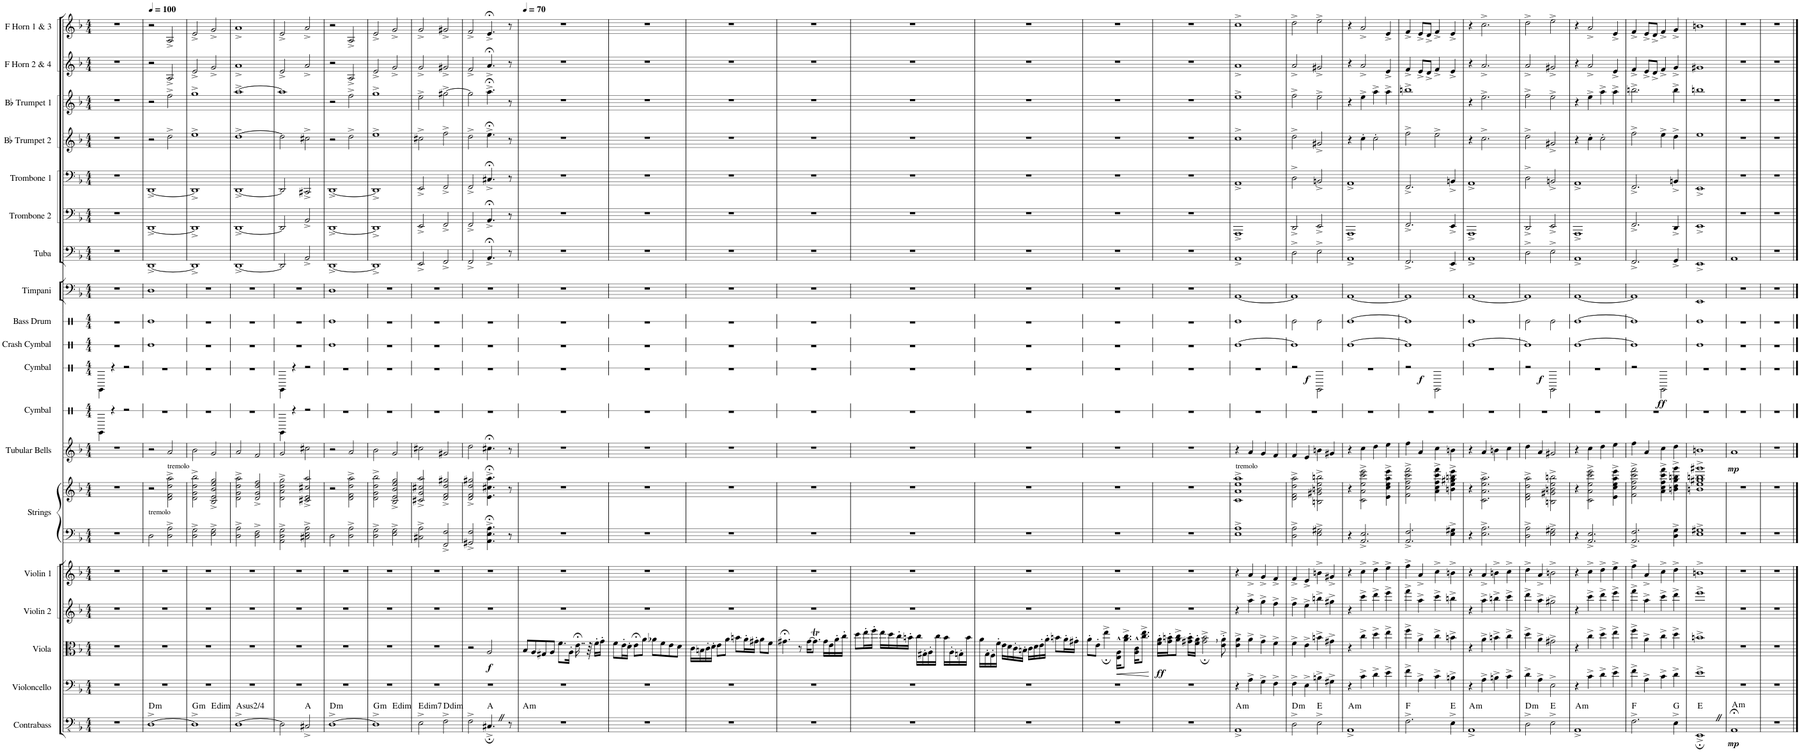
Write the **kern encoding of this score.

**kern	**dynam	**harte	**kern	**kern	**dynam	**kern	**kern	**kern	**kern	**kern	**dynam	**kern	**kern	**dynam	**kern	**kern	**kern	**kern	**kern	**kern	**kern	**kern	**kern	**kern
*part19	*part19	*part19	*part18	*part17	*part17	*part16	*part15	*part14	*part14	*part13	*part13	*part12	*part11	*part11	*part10	*part9	*part8	*part7	*part6	*part5	*part4	*part3	*part2	*part1
*staff20	*staff20	*	*staff19	*staff18	*staff18	*staff17	*staff16	*staff15	*staff14	*staff13	*staff13	*staff12	*staff11	*staff11	*staff10	*staff9	*staff8	*staff7	*staff6	*staff5	*staff4	*staff3	*staff2	*staff1
*I"Contrabass	*	*	*I"Violoncello	*I"Viola	*	*I"Violin 2	*I"Violin 1	*I"Strings	*	*I"Tubular Bells	*	*I"Cymbal	*I"Cymbal	*	*I"Crash Cymbal	*I"Bass Drum	*I"Timpani	*I"Tuba	*I"Trombone 2	*I"Trombone 1	*I"Bb Trumpet 2	*I"Bb Trumpet 1	*I"F Horn 2 &amp; 4	*I"F Horn 1 &amp; 3
*I'Cb.	*	*	*I'Vc.	*I'Vla.	*	*I'Vln. 2	*I'Vln. 1	*I'St.	*	*I'Tu. Be.	*	*I'Cym.	*I'Cym.	*	*I'Cr. Cym.	*I'B. Dr.	*I'Timp.	*I'Tba.	*I'Tbn. 2	*I'Tbn. 1	*I'Bb Tpt. 2	*I'Bb Tpt. 1	*I'F Hn. 2 4	*I'F Hn. 1 3
*	*	*	*	*	*	*	*	*	*	*	*	*stria1	*stria1	*	*stria1	*stria1	*	*	*	*	*	*	*	*
*clefFv4	*	*	*clefF4	*clefC3	*	*clefG2	*clefG2	*clefF4	*clefG2	*clefG2	*	*clefX	*clefX	*	*clefX	*clefX	*clefF4	*clefF4	*clefF4	*clefF4	*clefG2	*clefG2	*clefG2	*clefG2
*ITrd7c12	*	*	*	*	*	*	*	*	*	*	*	*	*	*	*	*	*	*	*	*	*ITrd1c2	*ITrd1c2	*ITrd4c7	*ITrd4c7
*k[b-]	*	*	*k[b-]	*k[b-]	*	*k[b-]	*k[b-]	*k[b-]	*k[b-]	*k[b-]	*	*k[]	*k[]	*	*k[]	*k[]	*k[b-]	*k[b-]	*k[b-]	*k[b-]	*k[b-]	*k[b-]	*k[b-]	*k[b-]
*M4/4	*	*	*M4/4	*M4/4	*	*M4/4	*M4/4	*M4/4	*M4/4	*M4/4	*	*M4/4	*M4/4	*	*M4/4	*M4/4	*M4/4	*M4/4	*M4/4	*M4/4	*M4/4	*M4/4	*M4/4	*M4/4
=1	=1	=1	=1	=1	=1	=1	=1	=1	=1	=1	=1	=1	=1	=1	=1	=1	=1	=1	=1	=1	=1	=1	=1	=1
1r	.	.	1r	1r	.	1r	1r	1r	1r	1r	.	4A\	4A\	.	1r	1r	1r	1r	1r	1r	1r	1r	1r	1r
.	.	.	.	.	.	.	.	.	.	.	.	4r	4r	.	.	.	.	.	.	.	.	.	.	.
.	.	.	.	.	.	.	.	.	.	.	.	2r	2r	.	.	.	.	.	.	.	.	.	.	.
=2	=2	=2	=2	=2	=2	=2	=2	=2	=2	=2	=2	=2	=2	=2	=2	=2	=2	=2	=2	=2	=2	=2	=2	=2
*	*	*	*	*	*	*	*	*	*	*	*	*	*	*	*	*	*	*	*	*	*	*	*	*MM100
!	!	!LO:H:kt=m	!	!	!	!	!	!LO:TX:a:t=tremolo	!	!	!	!	!	!	!	!	!	!	!	!	!	!	!	!
[1DD^	.	D:min	1r	1r	.	1r	1r	2D\	2r	2r	.	1r	1r	.	1Re	1Re	1D	[1DD^	[1DD^	[1DD^	2r	2r	2r	2r
!	!	!	!	!	!	!	!	!	!LO:TX:a:t=tremolo	!	!	!	!	!	!	!	!	!	!	!	!	!	!	!
.	.	.	.	.	.	.	.	2D\^ 2A\^	2d\^ 2f\^ 2dd\^ 2aa\^	2a/	.	.	.	.	.	.	.	.	.	.	2dd^\	2ff^\	2A^/	2A^/
=3	=3	=3	=3	=3	=3	=3	=3	=3	=3	=3	=3	=3	=3	=3	=3	=3	=3	=3	=3	=3	=3	=3	=3	=3
!	!	!LO:H:kt=m	!	!	!	!	!	!	!	!	!	!	!	!	!	!	!	!	!	!	!	!	!	!
*^	*	*	*	*	*	*	*	*	*	*	*	*	*	*	*	*	*	*	*	*	*	*	*	*
1DD^]	2ryy	.	G:min	1r	1r	.	1r	1r	2D\^ 2G\^	2d\^ 2g\^ 2dd\^ 2bb-\^	2b-\	.	1r	1r	.	1r	1r	1r	1DD^]	1DD^]	1DD^]	1ee^	1gg^	2e^/	2e^/
!	!	!	!LO:H:kt=dim	!	!	!	!	!	!	!	!	!	!	!	!	!	!	!	!	!	!	!	!	!	!
.	2ryy	.	E:dim	.	.	.	.	.	2E\^ 2G\^	2B-/^ 2e/^ 2b-/^ 2ee/^ 2gg/^	2g/	.	.	.	.	.	.	.	.	.	.	.	.	2g^/	2g^/
=4	=4	=4	=4	=4	=4	=4	=4	=4	=4	=4	=4	=4	=4	=4	=4	=4	=4	=4	=4	=4	=4	=4	=4	=4	=4
!	!	!	!LO:H:kt=2	!	!	!	!	!	!	!	!	!	!	!	!	!	!	!	!	!	!	!	!	!	!
*v	*v	*	*	*	*	*	*	*	*	*	*	*	*	*	*	*	*	*	*	*	*	*	*	*	*
[1DD^	.	A:(1,2,4,5)	1r	1r	.	1r	1r	2D\^ 2A\^	2d\^ 2g\^ 2dd\^ 2aa\^	2a/	.	1r	1r	.	1r	1r	1r	[1DD^	[1DD^	[1DD^	[1dd^	[1aa^	1a^	1a^
.	.	.	.	.	.	.	.	2D\^ 2F\^	2d/^ 2g/^ 2dd/^ 2ff/^	2f/	.	.	.	.	.	.	.	.	.	.	.	.	.	.
=5	=5	=5	=5	=5	=5	=5	=5	=5	=5	=5	=5	=5	=5	=5	=5	=5	=5	=5	=5	=5	=5	=5	=5	=5
2DD\]	.	.	1r	1r	.	1r	1r	2AA\^ 2D\^ 2G\^	2d\^ 2a\^ 2dd\^ 2gg\^	2g/	.	4A\	4A\	.	1r	1r	1r	2DD/]	2DD/]	2DD/]	2dd\]	1aa]	2e^/	2e^/
.	.	.	.	.	.	.	.	.	.	.	.	4r	4r	.	.	.	.	.	.	.	.	.	.	.
2CC#X^/	.	A:maj	.	.	.	.	.	2C#X\^ 2E\^ 2A\^	2c#X/^ 2e/^ 2cc#X/^ 2aa/^	2cc#X\	.	2r	2r	.	.	.	.	2AA^/	2AA^/	2CC#X^/	2cc#X^\	.	2a^/	2a^/
=6	=6	=6	=6	=6	=6	=6	=6	=6	=6	=6	=6	=6	=6	=6	=6	=6	=6	=6	=6	=6	=6	=6	=6	=6
!	!	!LO:H:kt=m	!	!	!	!	!	!	!	!	!	!	!	!	!	!	!	!	!	!	!	!	!	!
[1DD^	.	D:min	1r	1r	.	1r	1r	2D\	2r	2r	.	1r	1r	.	1Re	1Re	1D	[1DD^	[1DD^	[1DD^	2r	2r	2r	2r
.	.	.	.	.	.	.	.	2D\^ 2A\^	2d\^ 2f\^ 2dd\^ 2aa\^	2a/	.	.	.	.	.	.	.	.	.	.	2dd^\	2ff^\	2A^/	2A^/
=7	=7	=7	=7	=7	=7	=7	=7	=7	=7	=7	=7	=7	=7	=7	=7	=7	=7	=7	=7	=7	=7	=7	=7	=7
!	!	!LO:H:kt=m	!	!	!	!	!	!	!	!	!	!	!	!	!	!	!	!	!	!	!	!	!	!
*^	*	*	*	*	*	*	*	*	*	*	*	*	*	*	*	*	*	*	*	*	*	*	*	*
1DD^]	2ryy	.	G:min	1r	1r	.	1r	1r	2D\^ 2G\^	2d\^ 2g\^ 2dd\^ 2bb-\^	2b-\	.	1r	1r	.	1r	1r	1r	1DD^]	1DD^]	1DD^]	1ee^	1gg^	2e^/	2e^/
!	!	!	!LO:H:kt=dim	!	!	!	!	!	!	!	!	!	!	!	!	!	!	!	!	!	!	!	!	!	!
.	2ryy	.	E:dim	.	.	.	.	.	2E\^ 2G\^	2B-/^ 2e/^ 2b-/^ 2ee/^ 2gg/^	2g/	.	.	.	.	.	.	.	.	.	.	.	.	2g^/	2g^/
=8	=8	=8	=8	=8	=8	=8	=8	=8	=8	=8	=8	=8	=8	=8	=8	=8	=8	=8	=8	=8	=8	=8	=8	=8	=8
!	!	!	!LO:H:kt=dim7	!	!	!	!	!	!	!	!	!	!	!	!	!	!	!	!	!	!	!	!	!	!
*v	*v	*	*	*	*	*	*	*	*	*	*	*	*	*	*	*	*	*	*	*	*	*	*	*	*
2EE^\	.	E:dim7	1r	1r	.	1r	1r	2C#X\^ 2A\^	2c#X/^ 2g/^ 2cc#X/^ 2aa/^	2cc#X\	.	1r	1r	.	1r	1r	1r	2EE^/	2EE^/	2EE^/	2cc#X^\	2ee^\	2g^/	2g^/
!	!	!LO:H:kt=dim	!	!	!	!	!	!	!	!	!	!	!	!	!	!	!	!	!	!	!	!	!	!
2FF^\	.	D:dim	.	.	.	.	.	2FF/^ 2F/^	2d/^ 2f/^ 2dd/^ 2gg#X/^	2g#X/	.	.	.	.	.	.	.	2FF^/	2FF^/	2FF^/	2ff^\	[2gg#X^\	2g#X^/	2g#X^/
=9	=9	=9	=9	=9	=9	=9	=9	=9	=9	=9	=9	=9	=9	=9	=9	=9	=9	=9	=9	=9	=9	=9	=9	=9
2FF^\	.	.	1r	2r	.	1r	1r	2GG#X/^ 2F/^	2d/^ 2f/^ 2dd/^ 2gg#X/^	2dd\	.	1r	1r	.	1r	1r	1r	2FF^/	2FF^/	2FF^/	2dd^\	2gg#\]	2f^/	2f^/
!	!	!	!	!	!LO:DY:b	!	!	!	!	!	!	!	!	!	!	!	!	!	!	!	!	!	!	!
4.CC#X;^Z/	.	A:maj	.	2A/	f	.	.	4.AA\;<^ 4.E\;<^ 4.A\;<^	4.e\;<^ 4.cc#X\;<^ 4.aa\;<^	4.cc#X;<\	.	.	.	.	.	.	.	4.AA;<^/	4.AA;<^/	4.C#X;<^/	4.ee;<^\	4.aa;<^\	4.a;<^/	4.e;<^/
8r	.	.	.	.	.	.	.	8r	8r	8r	.	.	.	.	.	.	.	8r	8r	8r	8r	8r	8r	8r
=10	=10	=10	=10	=10	=10	=10	=10	=10	=10	=10	=10	=10	=10	=10	=10	=10	=10	=10	=10	=10	=10	=10	=10	=10
*	*	*	*	*	*	*	*	*	*	*	*	*	*	*	*	*	*	*	*	*	*	*	*	*MM70
!	!	!LO:H:kt=m	!	!	!	!	!	!	!	!	!	!	!	!	!	!	!	!	!	!	!	!	!	!
1r	.	A:min	1r	8B-/L	.	1r	1r	1r	1r	1r	.	1r	1r	.	1r	1r	1r	1r	1r	1r	1r	1r	1r	1r
.	.	.	.	8A/	.	.	.	.	.	.	.	.	.	.	.	.	.	.	.	.	.	.	.	.
.	.	.	.	8G#X/	.	.	.	.	.	.	.	.	.	.	.	.	.	.	.	.	.	.	.	.
.	.	.	.	8A/J	.	.	.	.	.	.	.	.	.	.	.	.	.	.	.	.	.	.	.	.
.	.	.	.	8.f\L	.	.	.	.	.	.	.	.	.	.	.	.	.	.	.	.	.	.	.	.
.	.	.	.	16A'\Jk	.	.	.	.	.	.	.	.	.	.	.	.	.	.	.	.	.	.	.	.
.	.	.	.	16..e;<\	.	.	.	.	.	.	.	.	.	.	.	.	.	.	.	.	.	.	.	.
.	.	.	.	64r	.	.	.	.	.	.	.	.	.	.	.	.	.	.	.	.	.	.	.	.
.	.	.	.	16f'\LL	.	.	.	.	.	.	.	.	.	.	.	.	.	.	.	.	.	.	.	.
.	.	.	.	16g'\JJ	.	.	.	.	.	.	.	.	.	.	.	.	.	.	.	.	.	.	.	.
=11	=11	=11	=11	=11	=11	=11	=11	=11	=11	=11	=11	=11	=11	=11	=11	=11	=11	=11	=11	=11	=11	=11	=11	=11
1r	.	.	1r	8f\L	.	1r	1r	1r	1r	1r	.	1r	1r	.	1r	1r	1r	1r	1r	1r	1r	1r	1r	1r
.	.	.	.	16e'\L	.	.	.	.	.	.	.	.	.	.	.	.	.	.	.	.	.	.	.	.
.	.	.	.	16d'\JJ	.	.	.	.	.	.	.	.	.	.	.	.	.	.	.	.	.	.	.	.
.	.	.	.	8e;<\L	.	.	.	.	.	.	.	.	.	.	.	.	.	.	.	.	.	.	.	.
.	.	.	.	8a\J	.	.	.	.	.	.	.	.	.	.	.	.	.	.	.	.	.	.	.	.
.	.	.	.	8a-X\L	.	.	.	.	.	.	.	.	.	.	.	.	.	.	.	.	.	.	.	.
.	.	.	.	8f\	.	.	.	.	.	.	.	.	.	.	.	.	.	.	.	.	.	.	.	.
.	.	.	.	8e\	.	.	.	.	.	.	.	.	.	.	.	.	.	.	.	.	.	.	.	.
.	.	.	.	8d\J	.	.	.	.	.	.	.	.	.	.	.	.	.	.	.	.	.	.	.	.
=12	=12	=12	=12	=12	=12	=12	=12	=12	=12	=12	=12	=12	=12	=12	=12	=12	=12	=12	=12	=12	=12	=12	=12	=12
1r	.	.	1r	16c\LL	.	1r	1r	1r	1r	1r	.	1r	1r	.	1r	1r	1r	1r	1r	1r	1r	1r	1r	1r
.	.	.	.	16Bn\	.	.	.	.	.	.	.	.	.	.	.	.	.	.	.	.	.	.	.	.
.	.	.	.	16c'\	.	.	.	.	.	.	.	.	.	.	.	.	.	.	.	.	.	.	.	.
.	.	.	.	16d'\JJ	.	.	.	.	.	.	.	.	.	.	.	.	.	.	.	.	.	.	.	.
.	.	.	.	8e\L	.	.	.	.	.	.	.	.	.	.	.	.	.	.	.	.	.	.	.	.
.	.	.	.	8a\J	.	.	.	.	.	.	.	.	.	.	.	.	.	.	.	.	.	.	.	.
.	.	.	.	8bn\L	.	.	.	.	.	.	.	.	.	.	.	.	.	.	.	.	.	.	.	.
.	.	.	.	16a'\L	.	.	.	.	.	.	.	.	.	.	.	.	.	.	.	.	.	.	.	.
.	.	.	.	16g#X'\JJ	.	.	.	.	.	.	.	.	.	.	.	.	.	.	.	.	.	.	.	.
.	.	.	.	8a\L	.	.	.	.	.	.	.	.	.	.	.	.	.	.	.	.	.	.	.	.
.	.	.	.	8f\J	.	.	.	.	.	.	.	.	.	.	.	.	.	.	.	.	.	.	.	.
=13	=13	=13	=13	=13	=13	=13	=13	=13	=13	=13	=13	=13	=13	=13	=13	=13	=13	=13	=13	=13	=13	=13	=13	=13
1r	.	.	1r	4.g#X;<\	.	1r	1r	1r	1r	1r	.	1r	1r	.	1r	1r	1r	1r	1r	1r	1r	1r	1r	1r
.	.	.	.	8r	.	.	.	.	.	.	.	.	.	.	.	.	.	.	.	.	.	.	.	.
.	.	.	.	[16g#\KL	.	.	.	.	.	.	.	.	.	.	.	.	.	.	.	.	.	.	.	.
.	.	.	.	8.g#t\J]	.	.	.	.	.	.	.	.	.	.	.	.	.	.	.	.	.	.	.	.
.	.	.	.	16g#\LL	.	.	.	.	.	.	.	.	.	.	.	.	.	.	.	.	.	.	.	.
.	.	.	.	16e\	.	.	.	.	.	.	.	.	.	.	.	.	.	.	.	.	.	.	.	.
.	.	.	.	16a'\	.	.	.	.	.	.	.	.	.	.	.	.	.	.	.	.	.	.	.	.
.	.	.	.	16cc'\JJ	.	.	.	.	.	.	.	.	.	.	.	.	.	.	.	.	.	.	.	.
=14	=14	=14	=14	=14	=14	=14	=14	=14	=14	=14	=14	=14	=14	=14	=14	=14	=14	=14	=14	=14	=14	=14	=14	=14
1r	.	.	1r	8dd\L	.	1r	1r	1r	1r	1r	.	1r	1r	.	1r	1r	1r	1r	1r	1r	1r	1r	1r	1r
.	.	.	.	16ee'\L	.	.	.	.	.	.	.	.	.	.	.	.	.	.	.	.	.	.	.	.
.	.	.	.	16ff'\JJ	.	.	.	.	.	.	.	.	.	.	.	.	.	.	.	.	.	.	.	.
.	.	.	.	16ee\LL	.	.	.	.	.	.	.	.	.	.	.	.	.	.	.	.	.	.	.	.
.	.	.	.	16dd\	.	.	.	.	.	.	.	.	.	.	.	.	.	.	.	.	.	.	.	.
.	.	.	.	16cc'\	.	.	.	.	.	.	.	.	.	.	.	.	.	.	.	.	.	.	.	.
.	.	.	.	16bn'\JJ	.	.	.	.	.	.	.	.	.	.	.	.	.	.	.	.	.	.	.	.
.	.	.	.	16cc\LL	.	.	.	.	.	.	.	.	.	.	.	.	.	.	.	.	.	.	.	.
.	.	.	.	16G#X'\	.	.	.	.	.	.	.	.	.	.	.	.	.	.	.	.	.	.	.	.
.	.	.	.	16A'\	.	.	.	.	.	.	.	.	.	.	.	.	.	.	.	.	.	.	.	.
.	.	.	.	16cc\JJ	.	.	.	.	.	.	.	.	.	.	.	.	.	.	.	.	.	.	.	.
.	.	.	.	16b\LL	.	.	.	.	.	.	.	.	.	.	.	.	.	.	.	.	.	.	.	.
.	.	.	.	16A'\	.	.	.	.	.	.	.	.	.	.	.	.	.	.	.	.	.	.	.	.
.	.	.	.	16Gn'\	.	.	.	.	.	.	.	.	.	.	.	.	.	.	.	.	.	.	.	.
.	.	.	.	16b\JJ	.	.	.	.	.	.	.	.	.	.	.	.	.	.	.	.	.	.	.	.
=15	=15	=15	=15	=15	=15	=15	=15	=15	=15	=15	=15	=15	=15	=15	=15	=15	=15	=15	=15	=15	=15	=15	=15	=15
1r	.	.	1r	16a\LL	.	1r	1r	1r	1r	1r	.	1r	1r	.	1r	1r	1r	1r	1r	1r	1r	1r	1r	1r
.	.	.	.	16G'\	.	.	.	.	.	.	.	.	.	.	.	.	.	.	.	.	.	.	.	.
.	.	.	.	16F'\	.	.	.	.	.	.	.	.	.	.	.	.	.	.	.	.	.	.	.	.
.	.	.	.	16f'\JJ	.	.	.	.	.	.	.	.	.	.	.	.	.	.	.	.	.	.	.	.
.	.	.	.	16e\LL	.	.	.	.	.	.	.	.	.	.	.	.	.	.	.	.	.	.	.	.
.	.	.	.	16d\	.	.	.	.	.	.	.	.	.	.	.	.	.	.	.	.	.	.	.	.
.	.	.	.	16c'\	.	.	.	.	.	.	.	.	.	.	.	.	.	.	.	.	.	.	.	.
.	.	.	.	16Bn'\JJ	.	.	.	.	.	.	.	.	.	.	.	.	.	.	.	.	.	.	.	.
.	.	.	.	16c\LL	.	.	.	.	.	.	.	.	.	.	.	.	.	.	.	.	.	.	.	.
.	.	.	.	16d\	.	.	.	.	.	.	.	.	.	.	.	.	.	.	.	.	.	.	.	.
.	.	.	.	16e'\	.	.	.	.	.	.	.	.	.	.	.	.	.	.	.	.	.	.	.	.
.	.	.	.	16a'\JJ	.	.	.	.	.	.	.	.	.	.	.	.	.	.	.	.	.	.	.	.
.	.	.	.	8bn\L	.	.	.	.	.	.	.	.	.	.	.	.	.	.	.	.	.	.	.	.
.	.	.	.	16a'\L	.	.	.	.	.	.	.	.	.	.	.	.	.	.	.	.	.	.	.	.
.	.	.	.	16g#X'\JJ	.	.	.	.	.	.	.	.	.	.	.	.	.	.	.	.	.	.	.	.
=16	=16	=16	=16	=16	=16	=16	=16	=16	=16	=16	=16	=16	=16	=16	=16	=16	=16	=16	=16	=16	=16	=16	=16	=16
1r	.	.	1r	8a'\L	.	1r	1r	1r	1r	1r	.	1r	1r	.	1r	1r	1r	1r	1r	1r	1r	1r	1r	1r
.	.	.	.	8e'\J	.	.	.	.	.	.	.	.	.	.	.	.	.	.	.	.	.	.	.	.
.	.	.	.	4ee;^\	.	.	.	.	.	.	.	.	.	.	.	.	.	.	.	.	.	.	.	.
!	!	!	!	!	!LO:HP:b	!	!	!	!	!	!	!	!	!	!	!	!	!	!	!	!	!	!	!
.	.	.	.	16E\^^ 16A\^^KL	<	.	.	.	.	.	.	.	.	.	.	.	.	.	.	.	.	.	.	.
.	.	.	.	8.a\^ 8.cc\^J	.	.	.	.	.	.	.	.	.	.	.	.	.	.	.	.	.	.	.	.
.	.	.	.	16A\^^ 16c\^^KL	.	.	.	.	.	.	.	.	.	.	.	.	.	.	.	.	.	.	.	.
.	.	.	.	8.cc\^ 8.ee\^J	.	.	.	.	.	.	.	.	.	.	.	.	.	.	.	.	.	.	.	.
.	.	.	.	.	[	.	.	.	.	.	.	.	.	.	.	.	.	.	.	.	.	.	.	.
=17	=17	=17	=17	=17	=17	=17	=17	=17	=17	=17	=17	=17	=17	=17	=17	=17	=17	=17	=17	=17	=17	=17	=17	=17
!	!	!	!	!	!LO:DY:b	!	!	!	!	!	!	!	!	!	!	!	!	!	!	!	!	!	!	!
1r	.	.	1r	16f\' 16a\'LL	ff	1r	1r	1r	1r	1r	.	1r	1r	.	1r	1r	1r	1r	1r	1r	1r	1r	1r	1r
.	.	.	.	16g\' 16bn\'J	.	.	.	.	.	.	.	.	.	.	.	.	.	.	.	.	.	.	.	.
.	.	.	.	8a\^ 8cc\^J	.	.	.	.	.	.	.	.	.	.	.	.	.	.	.	.	.	.	.	.
.	.	.	.	16g#X\' 16b\'LL	.	.	.	.	.	.	.	.	.	.	.	.	.	.	.	.	.	.	.	.
.	.	.	.	16f\' 16a\'JJ	.	.	.	.	.	.	.	.	.	.	.	.	.	.	.	.	.	.	.	.
.	.	.	.	2g#\;^, 2b\;^,	.	.	.	.	.	.	.	.	.	.	.	.	.	.	.	.	.	.	.	.
.	.	.	.	8e\'^ 8a\'^	.	.	.	.	.	.	.	.	.	.	.	.	.	.	.	.	.	.	.	.
=18	=18	=18	=18	=18	=18	=18	=18	=18	=18	=18	=18	=18	=18	=18	=18	=18	=18	=18	=18	=18	=18	=18	=18	=18
!	!	!LO:H:kt=m	!	!	!	!	!	!	!LO:TX:a:t=tremolo	!	!	!	!	!	!	!	!	!	!	!	!	!	!	!
1AAA^	.	A:min	4r	4e\^ 4a\^	.	4r	4r	1E^ 1A^	1c^ 1a^ 1ee^ 1aa^	4r	.	1r	1r	.	[1Re	1Re	[1AA	1AA^	1AAA^	1AA^	1cc^	1ee^	1a^	1cc^
.	.	.	4A^\	4a^\	.	4aa^\	4a^/	.	.	4a/	.	.	.	.	.	.	.	.	.	.	.	.	.	.
.	.	.	4G^\	4g^\	.	4gg^\	4g^/	.	.	4g/	.	.	.	.	.	.	.	.	.	.	.	.	.	.
.	.	.	4F^\	4f^\	.	4ff^\	4f^/	.	.	4f/	.	.	.	.	.	.	.	.	.	.	.	.	.	.
=19	=19	=19	=19	=19	=19	=19	=19	=19	=19	=19	=19	=19	=19	=19	=19	=19	=19	=19	=19	=19	=19	=19	=19	=19
*	*	*	*	*	*	*	*	*	*	*	*	*	*^	*	*	*	*	*	*	*	*	*	*	*
!	!	!LO:H:kt=m	!	!	!	!	!	!	!	!	!	!	!	!	!	!	!	!	!	!	!	!	!	!	!
2DD^\	.	D:min	4F^\	4f^\	.	4ff^\	4f^/	2D\^ 2A\^	2d\^ 2f\^ 2dd\^ 2aa\^	4f/	.	1r	2r	4ryy	.	1Re]	2Re\	1AA]	2D^\	2DD^/	2D^\	2dd^\	2ff^\	2a^/	2dd^\
!	!	!	!	!	!	!	!	!	!	!	!	!	!	!	!LO:DY:b	!	!	!	!	!	!	!	!	!	!
.	.	.	4E^\	4e^\	.	4ee^\	4e^/	.	.	4e/	.	.	.	2.ryy	f	.	.	.	.	.	.	.	.	.	.
2EE^\	.	E:maj	4Bn^\	4bn^\	.	4bbn^\	4bn^\	2E\^ 2G#X\^	2Bn\^ 2g#X\^ 2bn\^ 2ee\^ 2bbn\^	4bn\	.	.	2A\	.	.	.	2Re\	.	2E^\	2EE^/	2BBn^/	2g#X^/	2ee^\	2g#X^/	2ee^\
.	.	.	4G#X^\	4g#X^\	.	4gg#X^\	4g#X^/	.	.	4g#X/	.	.	.	.	.	.	.	.	.	.	.	.	.	.	.
=20	=20	=20	=20	=20	=20	=20	=20	=20	=20	=20	=20	=20	=20	=20	=20	=20	=20	=20	=20	=20	=20	=20	=20	=20	=20
!	!	!LO:H:kt=m	!	!	!	!	!	!	!	!	!	!	!	!	!	!	!	!	!	!	!	!	!	!	!
*	*	*	*	*	*	*	*	*	*	*	*	*	*v	*v	*	*	*	*	*	*	*	*	*	*	*
1AAA^	.	A:min	4r	4r	.	4r	4r	4r	4r	4r	.	1r	1r	.	[1Re	[1Re	[1AA	1AA^	1AAA^	1AA^	4r	4r	4r	4r
.	.	.	4c^\	4cc^\	.	4ccc^\	4cc^\	2.AA/^ 2.E/^	2c\^ 2a\^ 2ee\^ 2ccc\^ 2eee\^	4cc\	.	.	.	.	.	.	.	.	.	.	4cc'\	4ee^\	2a^/	2a^/
.	.	.	4d^\	4dd^\	.	4ddd^\	4dd^\	.	.	4dd\	.	.	.	.	.	.	.	.	.	.	2cc'\	4aa^\	.	.
.	.	.	4e^\	4ee^\	.	4eee^\	4ee^\	.	4e\^ 4cc\^ 4ee\^ 4aa\^ 4eee\^	4ee\	.	.	.	.	.	.	.	.	.	.	.	4aa^\	4e^/	4e^/
=21	=21	=21	=21	=21	=21	=21	=21	=21	=21	=21	=21	=21	=21	=21	=21	=21	=21	=21	=21	=21	=21	=21	=21	=21
*	*	*	*	*	*	*	*	*	*	*	*	*	*^	*	*	*	*	*	*	*	*	*	*	*
2.FF^\	.	F:maj	4f^\	4ff^\	.	4fff^\	4ff^\	2.AA/^ 2.F/^	2f\^ 2cc\^ 2ff\^ 2ccc\^ 2fff\^	4ff\	.	1r	2r	4ryy	.	1Re]	1Re]	1AA]	2.FF^/	2.FF^/	2.FF^/	2ff^\	1bbn^	4f^/	4f^/
!	!	!	!	!	!	!	!	!	!	!	!	!	!	!	!LO:DY:b	!	!	!	!	!	!	!	!	!	!
.	.	.	4A^\	4a^\	.	4aa^\	4a^/	.	.	4a/	.	.	.	2.ryy	f	.	.	.	.	.	.	.	.	8e^/L	8e^/L
.	.	.	.	.	.	.	.	.	.	.	.	.	.	.	.	.	.	.	.	.	.	.	.	8d^/J	8d^/J
.	.	.	4c^\	4cc^\	.	4ccc^\	4cc^\	.	4a\^ 4cc\^ 4ff\^ 4ccc\^ 4fff\^	4cc\	.	.	2A\	.	.	.	.	.	.	.	.	2ee^\	.	4f^/	4f^/
4EE^\	.	E:maj	4Bn^\	4bn^\	.	4bbn^\	4bn^\	4E\^ 4G#X\^	4bn\^ 4ee\^ 4gg#X\^ 4bbn\^ 4eee\^	4bn\	.	.	.	.	.	.	.	.	4EE^/	4EE^/	4BBn^/	.	.	4e^/	4e^/
=22	=22	=22	=22	=22	=22	=22	=22	=22	=22	=22	=22	=22	=22	=22	=22	=22	=22	=22	=22	=22	=22	=22	=22	=22	=22
!	!	!LO:H:kt=m	!	!	!	!	!	!	!	!	!	!	!	!	!	!	!	!	!	!	!	!	!	!	!
*	*	*	*	*	*	*	*	*	*	*	*	*	*v	*v	*	*	*	*	*	*	*	*	*	*	*
1AAA^	.	A:min	4r	4r	.	4r	4r	4r	4r	4r	.	1r	1r	.	[1Re	1Re	[1AA	1AA^	1AAA^	1AA^	4r	4r	4r	4r
.	.	.	4A^\	4a^\	.	4aa^\	4a^/	2.E\^ 2.A\^	2.c\^ 2.a\^ 2.ee\^ 2.aa\^	4a/	.	.	.	.	.	.	.	.	.	.	2.cc^\	2.ee^\	2.a^/	2.cc^\
.	.	.	4Bn^\	4bn^\	.	4bbn^\	4bn^\	.	.	4bn\	.	.	.	.	.	.	.	.	.	.	.	.	.	.
.	.	.	4c^\	4cc^\	.	4ccc^\	4cc^\	.	.	4cc\	.	.	.	.	.	.	.	.	.	.	.	.	.	.
=23	=23	=23	=23	=23	=23	=23	=23	=23	=23	=23	=23	=23	=23	=23	=23	=23	=23	=23	=23	=23	=23	=23	=23	=23
*	*	*	*	*	*	*	*	*	*	*	*	*	*^	*	*	*	*	*	*	*	*	*	*	*
!	!	!LO:H:kt=m	!	!	!	!	!	!	!	!	!	!	!	!	!	!	!	!	!	!	!	!	!	!	!
2DD^\	.	D:min	4d^\	4dd^\	.	4ddd^\	4dd^\	2D\^ 2A\^	2d\^ 2f\^ 2dd\^ 2aa\^	4dd\	.	1r	2r	4ryy	.	1Re]	2Re\	1AA]	2D^\	2DD^/	2D^\	2dd^\	2ff^\	2a^/	2dd^\
!	!	!	!	!	!	!	!	!	!	!	!	!	!	!	!LO:DY:b	!	!	!	!	!	!	!	!	!	!
.	.	.	4A^\	4a^\	.	4aa^\	4a^/	.	.	4a/	.	.	.	2.ryy	f	.	.	.	.	.	.	.	.	.	.
2EE^\	.	E:maj	2E^\	2g#X^\	.	2gg#X^\	2bn^\	2E\^ 2G#X\^	2Bn\^ 2g#X\^ 2bn\^ 2ee\^ 2bbn\^	2g#X/	.	.	2A\	.	.	.	2Re\	.	2E^\	2EE^/	2BBn^/	2g#X^/	2ee^\	2g#X^/	2ee^\
=24	=24	=24	=24	=24	=24	=24	=24	=24	=24	=24	=24	=24	=24	=24	=24	=24	=24	=24	=24	=24	=24	=24	=24	=24	=24
!	!	!LO:H:kt=m	!	!	!	!	!	!	!	!	!	!	!	!	!	!	!	!	!	!	!	!	!	!	!
*	*	*	*	*	*	*	*	*	*	*	*	*	*v	*v	*	*	*	*	*	*	*	*	*	*	*
1AAA^	.	A:min	4r	4r	.	4r	4r	4r	4r	4r	.	1r	1r	.	[1Re	[1Re	[1AA	1AA^	1AAA^	1AA^	4r	4r	4r	4r
.	.	.	4c^\	4cc^\	.	4ccc^\	4cc^\	2.AA/^ 2.E/^	2c\^ 2a\^ 2ee\^ 2ccc\^ 2eee\^	4cc\	.	.	.	.	.	.	.	.	.	.	4cc'\	4ee^\	2a^/	2a^/
.	.	.	4d^\	4dd^\	.	4ddd^\	4dd^\	.	.	4dd\	.	.	.	.	.	.	.	.	.	.	2cc'\	4aa^\	.	.
.	.	.	4e^\	4ee^\	.	4eee^\	4ee^\	.	4e\^ 4cc\^ 4ee\^ 4aa\^ 4eee\^	4ee\	.	.	.	.	.	.	.	.	.	.	.	4aa^\	4e^/	4e^/
=25	=25	=25	=25	=25	=25	=25	=25	=25	=25	=25	=25	=25	=25	=25	=25	=25	=25	=25	=25	=25	=25	=25	=25	=25
2.FF^\	.	F:maj	4f^\	4ff^\	.	4fff^\	4ff^\	2.AA/^ 2.F/^	2f\^ 2cc\^ 2ff\^ 2ccc\^ 2fff\^	4ff\	.	1r	2r	.	1Re]	1Re]	1AA]	2.FF^/	2.FF^/	2.FF^/	2ff^\	2.bbn^\	4f^/	4f^/
.	.	.	4A^\	4a^\	.	4aa^\	4a^/	.	.	4a/	.	.	.	.	.	.	.	.	.	.	.	.	8e^/L	8e^/L
.	.	.	.	.	.	.	.	.	.	.	.	.	.	.	.	.	.	.	.	.	.	.	8d^/J	8d^/J
!	!	!	!	!	!	!	!	!	!	!	!	!	!	!LO:DY:b	!	!	!	!	!	!	!	!	!	!
.	.	.	4c^\	4cc^\	.	4ccc^\	4cc^\	.	4a\^ 4cc\^ 4ff\^ 4ccc\^ 4fff\^	4cc\	.	.	2A\	ff	.	.	.	.	.	.	4ee^\	.	4f^/	4f^/
4EE^\	.	G:maj	4d^\	4dd^\	.	4ddd^\	4dd^\	4D\^ 4G\^	4bn\^ 4dd\^ 4gg\^ 4bbn\^ 4ggg\^	4dd\	.	.	.	.	.	.	.	4GG^/	4DD^/	4BBn^/	4dd^\	4bb^\	4g^/	4g^/
=26	=26	=26	=26	=26	=26	=26	=26	=26	=26	=26	=26	=26	=26	=26	=26	=26	=26	=26	=26	=26	=26	=26	=26	=26
1EEE;^Z	.	E:maj	1e^	1bn^	.	1eee^	1bn^	1E^ 1G#X^	1bn^ 1ee^ 1gg#X^ 1bbn^ 1ggg#X^	1bn	.	1r	1r	.	1Re	1Re	1EE	1EE^	1EE^	1EE^	1ee	1bbn	1g#X	1bn
=27	=27	=27	=27	=27	=27	=27	=27	=27	=27	=27	=27	=27	=27	=27	=27	=27	=27	=27	=27	=27	=27	=27	=27	=27
!	!LO:DY:b	!LO:H:kt=m	!	!	!	!	!	!	!	!	!LO:DY:b	!	!	!	!	!	!	!	!	!	!	!	!	!
1AAA;<	mp	A:min	1r	1r	.	1r	1r	1r	1r	1a	mp	1r	1r	.	1r	1r	1r	1AA	1r	1r	1r	1r	1r	1r
=28	=28	=28	=28	=28	=28	=28	=28	=28	=28	=28	=28	=28	=28	=28	=28	=28	=28	=28	=28	=28	=28	=28	=28	=28
1r	.	.	1r	1r	.	1r	1r	1r	1r	1r	.	1r	1r	.	1r	1r	1r	1r	1r	1r	1r	1r	1r	1r
==	==	==	==	==	==	==	==	==	==	==	==	==	==	==	==	==	==	==	==	==	==	==	==	==
*-	*-	*-	*-	*-	*-	*-	*-	*-	*-	*-	*-	*-	*-	*-	*-	*-	*-	*-	*-	*-	*-	*-	*-	*-
